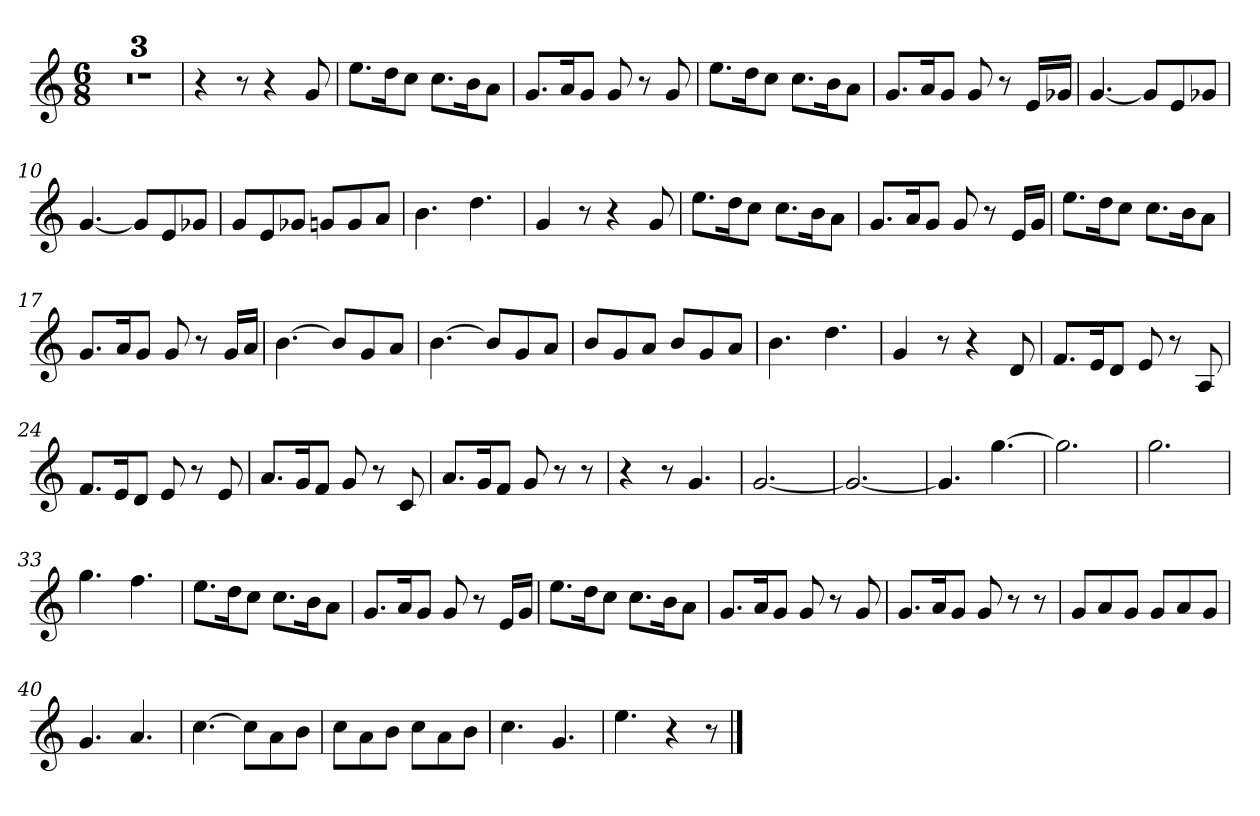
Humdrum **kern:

**kern
*part1
*staff1
*clefG2
*k[]
*M6/8
=1
2.r
=2
2.r
=3
2.r
=4
4r
8r
4r
8g
=5
8.ee\L
16dd\K
8cc\J
8.cc\L
16b\K
8a\J
=6
8.g/L
16a/K
8g/J
8g
8r
8g
=7
8.ee\L
16dd\K
8cc\J
8.cc\L
16b\K
8a\J
=8
8.g/L
16a/K
8g/J
8g
8r
16e/LL
16g-X/JJ
=9
[4.g
8g/L]
8e/
8g-X/J
=10
[4.g
8g/L]
8e/
8g-X/J
=11
8g/L
8e/
8g-X/J
8gn/L
8g/
8a/J
=12
4.b
4.dd
=13
4g
8r
4r
8g
=14
8.ee\L
16dd\K
8cc\J
8.cc\L
16b\K
8a\J
=15
8.g/L
16a/K
8g/J
8g
8r
16e/LL
16g/JJ
=16
8.ee\L
16dd\K
8cc\J
8.cc\L
16b\K
8a\J
=17
8.g/L
16a/K
8g/J
8g
8r
16g/LL
16a/JJ
=18
[4.b
8b/L]
8g/
8a/J
=19
[4.b
8b/L]
8g/
8a/J
=20
8b/L
8g/
8a/J
8b/L
8g/
8a/J
=21
4.b
4.dd
=22
4g
8r
4r
8d
=23
8.f/L
16e/K
8d/J
8e
8r
8A
=24
8.f/L
16e/K
8d/J
8e
8r
8e
=25
8.a/L
16g/K
8f/J
8g
8r
8c
=26
8.a/L
16g/K
8f/J
8g
8r
8r
=27
4r
8r
4.g
=28
[2.g
=29
2.g_
=30
4.g]
[4.gg
=31
2.gg]
=32
2.gg
=33
4.gg
4.ff
=34
8.ee\L
16dd\K
8cc\J
8.cc\L
16b\K
8a\J
=35
8.g/L
16a/K
8g/J
8g
8r
16e/LL
16g/JJ
=36
8.ee\L
16dd\K
8cc\J
8.cc\L
16b\K
8a\J
=37
8.g/L
16a/K
8g/J
8g
8r
8g
=38
8.g/L
16a/K
8g/J
8g
8r
8r
=39
8g/L
8a/
8g/J
8g/L
8a/
8g/J
=40
4.g
4.a
=41
[4.cc
8cc\L]
8a\
8b\J
=42
8cc\L
8a\
8b\J
8cc\L
8a\
8b\J
=43
4.cc
4.g
=44
4.ee
4r
8r
==
*-
